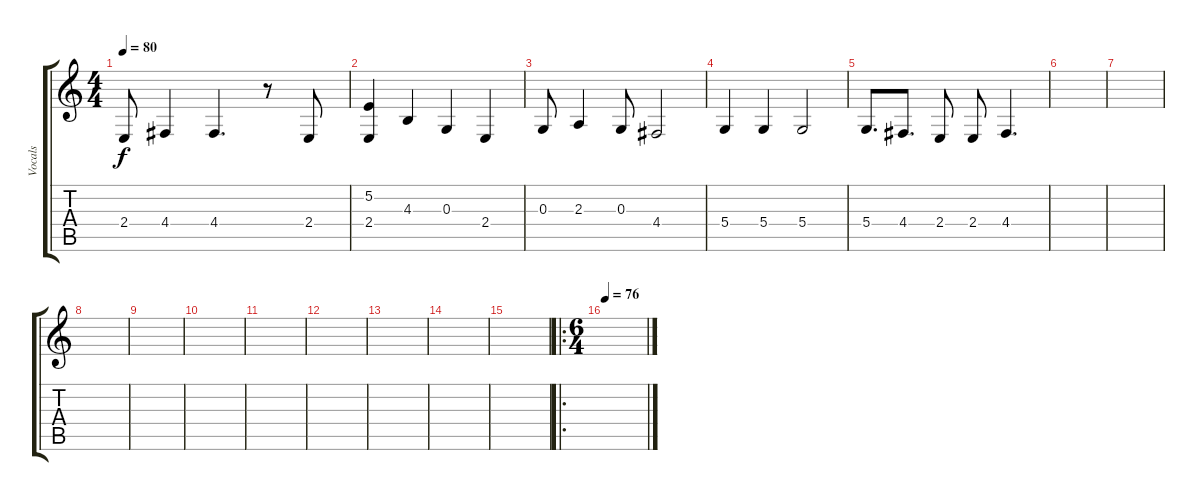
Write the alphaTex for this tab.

\track ("Vocals" "Vocals") {instrument choiraahs}
\staff {score tabs}
\tuning (E4 B3 G3 D3 A2 E2) {hide}
\ts (4 4)
\tempo 80
\clef g2
\ks c
2.4.8{dy f} 4.4.4 4.4.4{d} r.8 2.4.8 |
(5.2 2.4).4 4.3.4 0.3.4 2.4.4 |
0.3.8 2.3.4 0.3.8 4.4.2 |
5.4.4 5.4.4 5.4.2 |
5.4.8{d} 4.4.8{d} 2.4.8 2.4.8 4.4.4{d} |
|
|
|
|
|
|
|
|
|
|
\ro
\ts (6 4)
\tempo 76
